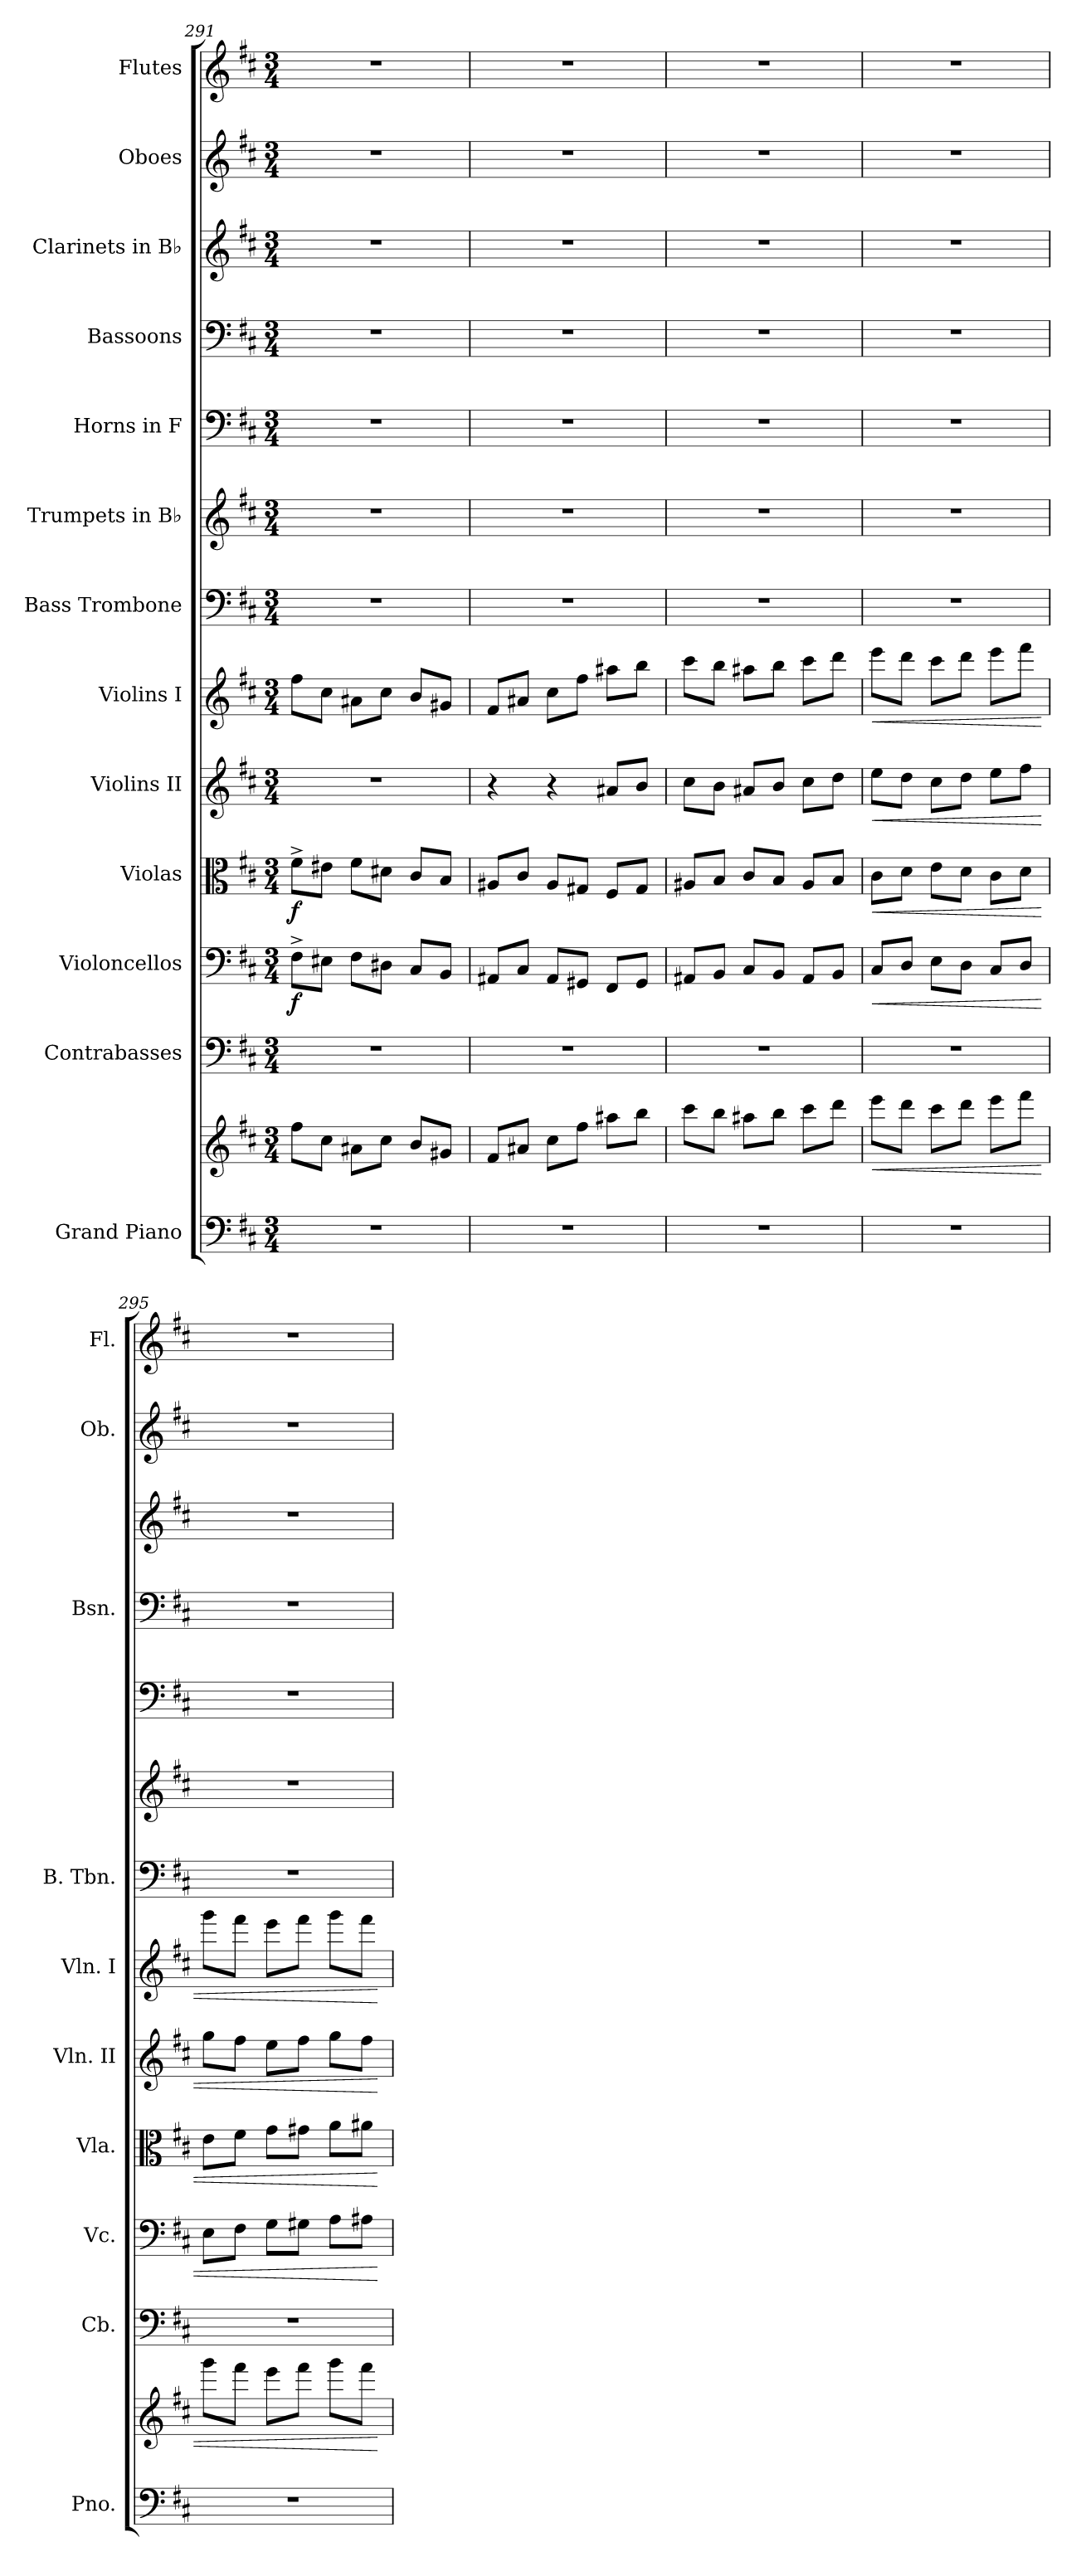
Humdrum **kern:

**kern	**kern	**dynam	**kern	**kern	**dynam	**kern	**dynam	**kern	**dynam	**kern	**dynam	**kern	**kern	**kern	**kern	**kern	**kern	**kern
*part13	*part13	*part13	*part12	*part11	*part11	*part10	*part10	*part9	*part9	*part8	*part8	*part7	*part6	*part5	*part4	*part3	*part2	*part1
*staff14	*staff13	*staff13/14	*staff12	*staff11	*staff11	*staff10	*staff10	*staff9	*staff9	*staff8	*staff8	*staff7	*staff6	*staff5	*staff4	*staff3	*staff2	*staff1
*I"Grand Piano	*	*	*I"Contrabasses	*I"Violoncellos	*	*I"Violas	*	*I"Violins II	*	*I"Violins I	*	*I"Bass Trombone	*I"Trumpets in B♭	*I"Horns in F	*I"Bassoons	*I"Clarinets in B♭	*I"Oboes	*I"Flutes
*I'Pno.	*	*	*I'Cb.	*I'Vc.	*	*I'Vla.	*	*I'Vln. II	*	*I'Vln. I	*	*I'B. Tbn.	*	*	*I'Bsn.	*	*I'Ob.	*I'Fl.
!!LO:PB:g=z
*clefF4	*clefG2	*	*clefF4	*clefF4	*	*clefC3	*	*clefG2	*	*clefG2	*	*clefF4	*clefG2	*clefF4	*clefF4	*clefG2	*clefG2	*clefG2
*	*	*	*ITrd7c12	*	*	*	*	*	*	*	*	*	*ITrd1c2	*ITrd4c7	*	*ITrd1c2	*	*
*k[f#c#]	*k[f#c#]	*	*k[f#c#]	*k[f#c#]	*	*k[f#c#]	*	*k[f#c#]	*	*k[f#c#]	*	*k[f#c#]	*k[]	*k[f#]	*k[f#c#]	*k[]	*k[f#c#]	*k[f#c#]
*M3/4	*M3/4	*	*M3/4	*M3/4	*	*M3/4	*	*M3/4	*	*M3/4	*	*M3/4	*M3/4	*M3/4	*M3/4	*M3/4	*M3/4	*M3/4
=291	=291	=291	=291	=291	=291	=291	=291	=291	=291	=291	=291	=291	=291	=291	=291	=291	=291	=291
!	!	!	!	!	!LO:DY:b	!	!LO:DY:b	!	!	!	!	!	!	!	!	!	!	!
2.r	8ff#\L	.	2.r	8F#^\L	f	8f#^\L	f	2.r	.	8ff#\L	.	2.r	2.r	2.r	2.r	2.r	2.r	2.r
.	8cc#\J	.	.	8E#X\J	.	8e#X\J	.	.	.	8cc#\J	.	.	.	.	.	.	.	.
.	8a#X\L	.	.	8F#\L	.	8f#\L	.	.	.	8a#X\L	.	.	.	.	.	.	.	.
.	8cc#\J	.	.	8D#X\J	.	8d#X\J	.	.	.	8cc#\J	.	.	.	.	.	.	.	.
.	8b/L	.	.	8C#/L	.	8c#/L	.	.	.	8b/L	.	.	.	.	.	.	.	.
.	8g#X/J	.	.	8BB/J	.	8B/J	.	.	.	8g#X/J	.	.	.	.	.	.	.	.
=292	=292	=292	=292	=292	=292	=292	=292	=292	=292	=292	=292	=292	=292	=292	=292	=292	=292	=292
2.r	8f#/L	.	2.r	8AA#X/L	.	8A#X/L	.	4r	.	8f#/L	.	2.r	2.r	2.r	2.r	2.r	2.r	2.r
.	8a#X/J	.	.	8C#/J	.	8c#/J	.	.	.	8a#X/J	.	.	.	.	.	.	.	.
.	8cc#\L	.	.	8AA#/L	.	8A#/L	.	4r	.	8cc#\L	.	.	.	.	.	.	.	.
.	8ff#\J	.	.	8GG#X/J	.	8G#X/J	.	.	.	8ff#\J	.	.	.	.	.	.	.	.
.	8aa#X\L	.	.	8FF#/L	.	8F#/L	.	8a#X/L	.	8aa#X\L	.	.	.	.	.	.	.	.
.	8bb\J	.	.	8GG#/J	.	8G#/J	.	8b/J	.	8bb\J	.	.	.	.	.	.	.	.
=293	=293	=293	=293	=293	=293	=293	=293	=293	=293	=293	=293	=293	=293	=293	=293	=293	=293	=293
2.r	8ccc#\L	.	2.r	8AA#X/L	.	8A#X/L	.	8cc#\L	.	8ccc#\L	.	2.r	2.r	2.r	2.r	2.r	2.r	2.r
.	8bb\J	.	.	8BB/J	.	8B/J	.	8b\J	.	8bb\J	.	.	.	.	.	.	.	.
.	8aa#X\L	.	.	8C#/L	.	8c#/L	.	8a#X/L	.	8aa#X\L	.	.	.	.	.	.	.	.
.	8bb\J	.	.	8BB/J	.	8B/J	.	8b/J	.	8bb\J	.	.	.	.	.	.	.	.
.	8ccc#\L	.	.	8AA#/L	.	8A#/L	.	8cc#\L	.	8ccc#\L	.	.	.	.	.	.	.	.
.	8ddd\J	.	.	8BB/J	.	8B/J	.	8dd\J	.	8ddd\J	.	.	.	.	.	.	.	.
=294	=294	=294	=294	=294	=294	=294	=294	=294	=294	=294	=294	=294	=294	=294	=294	=294	=294	=294
!	!	!LO:HP:b	!	!	!LO:HP:b	!	!LO:HP:b	!	!LO:HP:b	!	!LO:HP:b	!	!	!	!	!	!	!
2.r	8eee\L	<	2.r	8C#/L	<	8c#\L	<	8ee\L	<	8eee\L	<	2.r	2.r	2.r	2.r	2.r	2.r	2.r
.	8ddd\J	.	.	8D/J	.	8d\J	.	8dd\J	.	8ddd\J	.	.	.	.	.	.	.	.
.	8ccc#\L	.	.	8E\L	.	8e\L	.	8cc#\L	.	8ccc#\L	.	.	.	.	.	.	.	.
.	8ddd\J	.	.	8D\J	.	8d\J	.	8dd\J	.	8ddd\J	.	.	.	.	.	.	.	.
.	8eee\L	.	.	8C#/L	.	8c#\L	.	8ee\L	.	8eee\L	.	.	.	.	.	.	.	.
.	8fff#\J	.	.	8D/J	.	8d\J	.	8ff#\J	.	8fff#\J	.	.	.	.	.	.	.	.
=295	=295	=295	=295	=295	=295	=295	=295	=295	=295	=295	=295	=295	=295	=295	=295	=295	=295	=295
2.r	8ggg\L	.	2.r	8E\L	.	8e\L	.	8gg\L	.	8ggg\L	.	2.r	2.r	2.r	2.r	2.r	2.r	2.r
.	8fff#\J	.	.	8F#\J	.	8f#\J	.	8ff#\J	.	8fff#\J	.	.	.	.	.	.	.	.
.	8eee\L	.	.	8G\L	.	8g\L	.	8ee\L	.	8eee\L	.	.	.	.	.	.	.	.
.	8fff#\J	.	.	8G#X\J	.	8g#X\J	.	8ff#\J	.	8fff#\J	.	.	.	.	.	.	.	.
.	8ggg\L	.	.	8A\L	.	8a\L	.	8gg\L	.	8ggg\L	.	.	.	.	.	.	.	.
.	8fff#\J	.	.	8A#X\J	.	8a#X\J	.	8ff#\J	.	8fff#\J	.	.	.	.	.	.	.	.
.	.	[	.	.	[	.	[	.	[	.	[	.	.	.	.	.	.	.
=	=	=	=	=	=	=	=	=	=	=	=	=	=	=	=	=	=	=
*-	*-	*-	*-	*-	*-	*-	*-	*-	*-	*-	*-	*-	*-	*-	*-	*-	*-	*-
